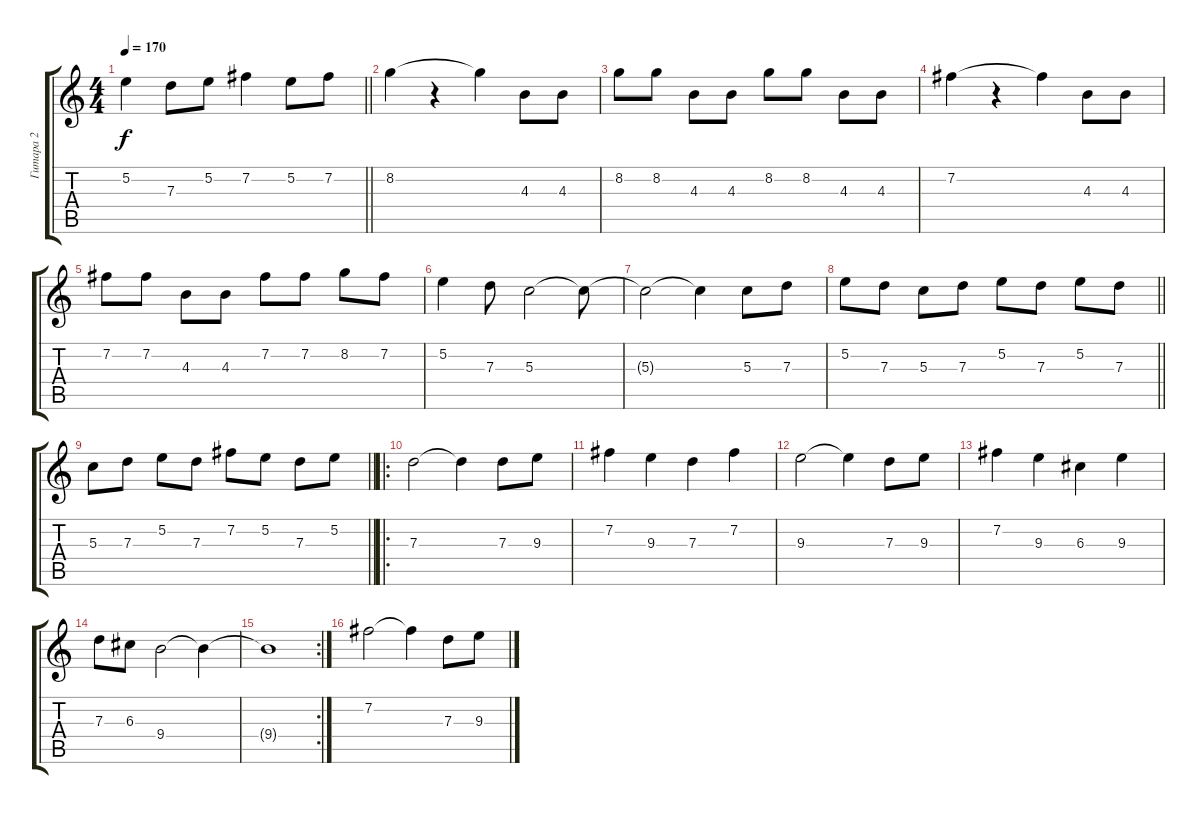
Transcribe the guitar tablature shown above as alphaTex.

\track ("Гитара 2" "Гитара 2") {instrument overdrivenguitar}
\staff {score tabs}
\tuning (E4 B3 G3 D3 A2 E2) {hide}
\ts (4 4)
\tempo 170
\clef g2
\barLineRight lightlight
\ks c
5.2.4{dy f} 7.3.8 5.2.8 7.2.4 5.2.8 7.2.8 |
8.2.4 r.4 8.2{t}.4 4.3.8 4.3.8 |
8.2.8 8.2.8 4.3.8 4.3.8 8.2.8 8.2.8 4.3.8 4.3.8 |
7.2.4 r.4 7.2{t}.4 4.3.8 4.3.8 |
7.2.8 7.2.8 4.3.8 4.3.8 7.2.8 7.2.8 8.2.8 7.2.8 |
5.2.4 7.3.8 5.3.2 5.3{t}.8 |
5.3{t}.2 5.3{t}.4 5.3.8 7.3.8 |
\barLineRight lightlight
5.2.8 7.3.8 5.3.8 7.3.8 5.2.8 7.3.8 5.2.8 7.3.8 |
\barLineRight lightlight
5.3.8 7.3.8 5.2.8 7.3.8 7.2.8 5.2.8 7.3.8 5.2.8 |
\ro
7.3.2 7.3{t}.4 7.3.8 9.3.8 |
7.2.4 9.3.4 7.3.4 7.2.4 |
9.3.2 9.3{t}.4 7.3.8 9.3.8 |
7.2.4 9.3.4 6.3.4 9.3.4 |
7.3.8 6.3.8 9.4.2 9.4{t}.4 |
\rc 2
9.4{t}.1 |
7.2.2{volume 10} 7.2{t}.4 7.3.8 9.3.8
